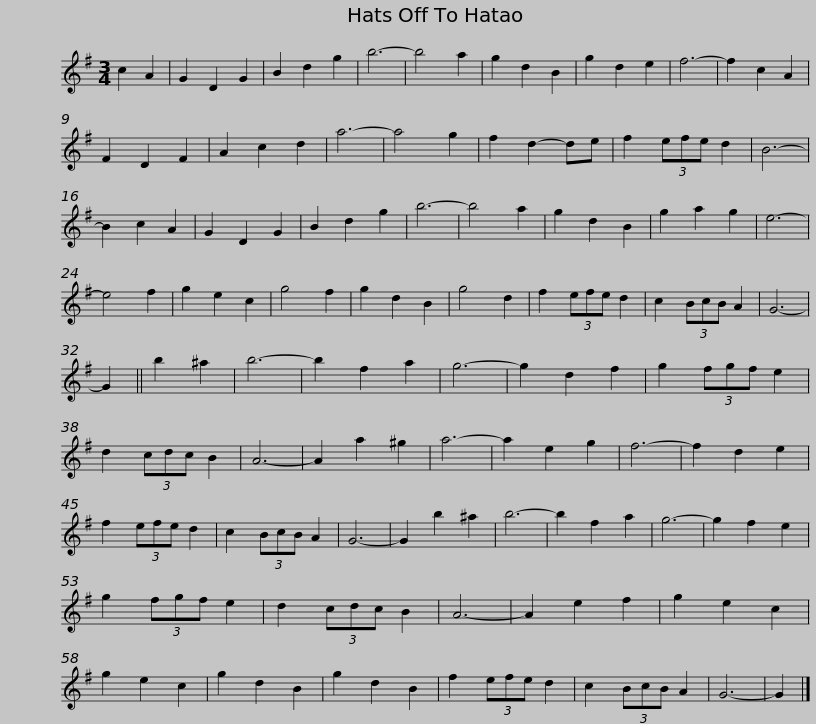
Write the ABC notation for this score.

X:1
L:1/8
M:3/4
I:linebreak $
K:G
V:1 treble
V:1
 c2 A2 | G2 D2 G2 | B2 d2 g2 | b6- | b4 a2 | %5
 g2 d2 B2 | g2 d2 e2 | f6- | f2 c2 A2 | F2 D2 F2 | %10
 A2 c2 d2 | a6- | a4 g2 | f2 d2- de |$ f2 (3efe d2 | %15
 B6- | B2 c2 A2 | G2 D2 G2 | B2 d2 g2 | b6- | %20
 b4 a2 | g2 d2 B2 | g2 a2 g2 | e6- | e4 f2 | %25
 g2 e2 c2 | g4 f2 | g2 d2 B2 |$ g4 d2 | f2 (3efe d2 | %30
 c2 (3BcB A2 | G6- | G2 || b2 ^a2 | b6- | %35
 b2 f2 a2 | g6- | g2 d2 f2 | g2 (3fgf e2 | d2 (3cdc B2 | %40
 A6- |$ A2 a2 ^g2 | a6- | a2 e2 g2 | f6- | %45
 f2 d2 e2 | f2 (3efe d2 | c2 (3BcB A2 | G6- | G2 b2 ^a2 | %50
 b6- | b2 f2 a2 | g6- | g2 f2 e2 |$ g2 (3fgf e2 | %55
 d2 (3cdc B2 | A6- | A2 e2 f2 | g2 e2 c2 | g2 e2 c2 | %60
 g2 d2 B2 | g2 d2 B2 | f2 (3efe d2 | c2 (3BcB A2 | G6- | %65
 G2 |] %66
